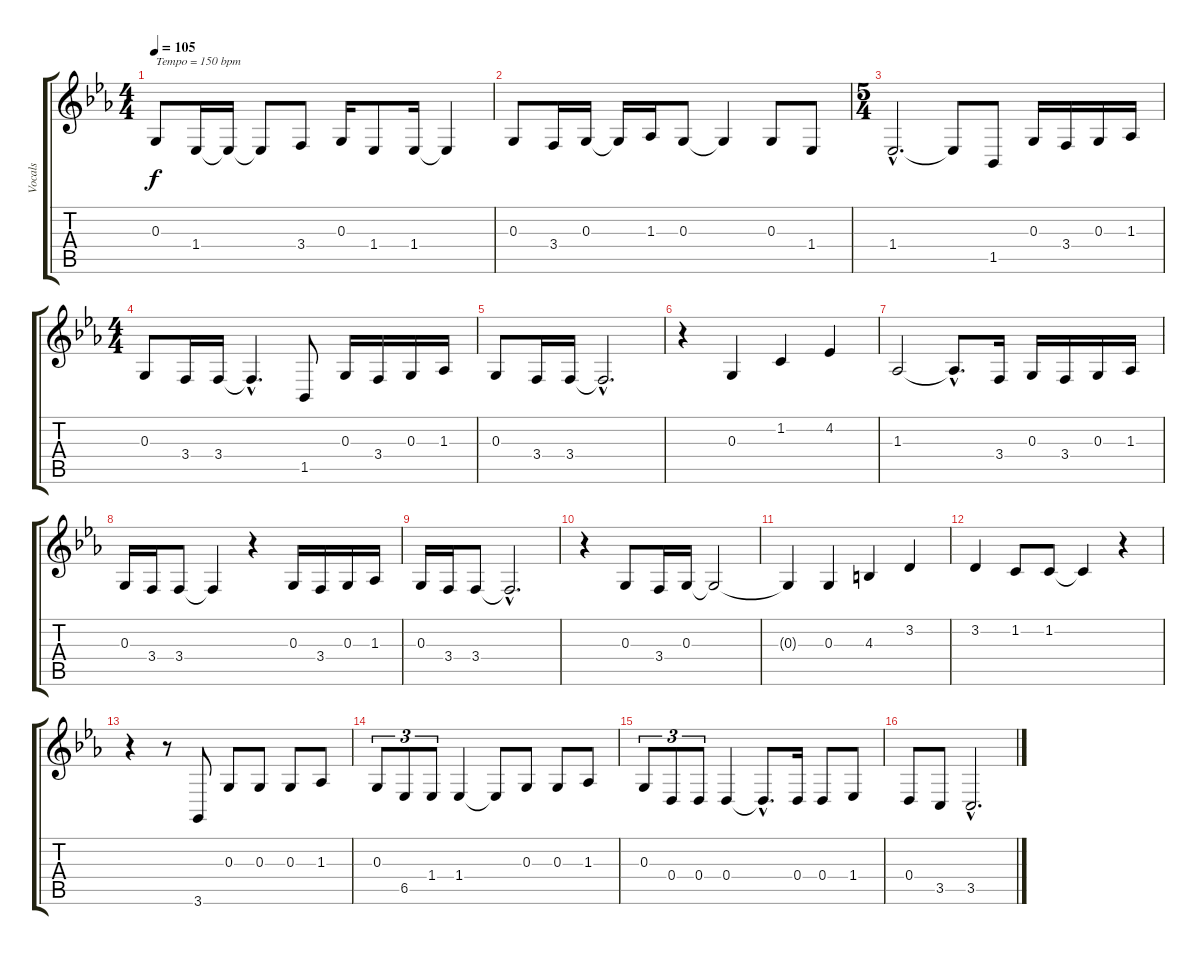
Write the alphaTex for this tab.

\track ("Vocals" "Vocals") {instrument cello}
\staff {score tabs}
\tuning (E4 B3 G3 D3 A2 E2) {hide}
\ts (4 4)
\tempo 105
\clef g2
\ks cminor
0.3.8{txt "Tempo = 150 bpm" dy f instrument cello} 1.4.16 1.4{t}.16 1.4{t}.8 3.4.8 0.3.16 1.4.8 1.4.16 1.4{t}.4 |
0.3.8 3.4.16 0.3.16 0.3{t}.16 1.3.16 0.3.8 0.3{t}.4 0.3.8 1.4.8 |
\ts (5 4)
1.4{hac}.2{d} 1.4{t}.8 1.5.8 0.3.16 3.4.16 0.3.16 1.3.16 |
\ts (4 4)
0.3.8 3.4.16 3.4.16 3.4{hac t}.4{d} 1.5.8 0.3.16 3.4.16 0.3.16 1.3.16 |
0.3.8 3.4.16 3.4.16 3.4{hac t}.2{d} |
r.4 0.3.4 1.2.4 4.2.4 |
1.3.2 1.3{hac t}.8{d} 3.4.16 0.3.16 3.4.16 0.3.16 1.3.16 |
0.3.16 3.4.16 3.4.8 3.4{t}.4 r.4 0.3.16 3.4.16 0.3.16 1.3.16 |
0.3.16 3.4.16 3.4.8 3.4{hac t}.2{d} |
r.4 0.3.8 3.4.16 0.3.16 0.3{t}.2 |
0.3{t}.4 0.3.4 4.3.4 3.2.4 |
3.2.4 1.2.8 1.2.8 1.2{t}.4 r.4 |
r.4 r.8 3.6.8 0.3.8 0.3.8 0.3.8 1.3.8 |
0.3.8{tu (3 2)} 6.5.8{tu (3 2)} 1.4.8{tu (3 2)} 1.4.4 1.4{t}.8 0.3.8 0.3.8 1.3.8 |
0.3.8{tu (3 2)} 0.4.8{tu (3 2)} 0.4.8{tu (3 2)} 0.4.4 0.4{hac t}.8{d} 0.4.16 0.4.8 1.4.8 |
0.4.8 3.5.8 3.5{hac}.2{d}
